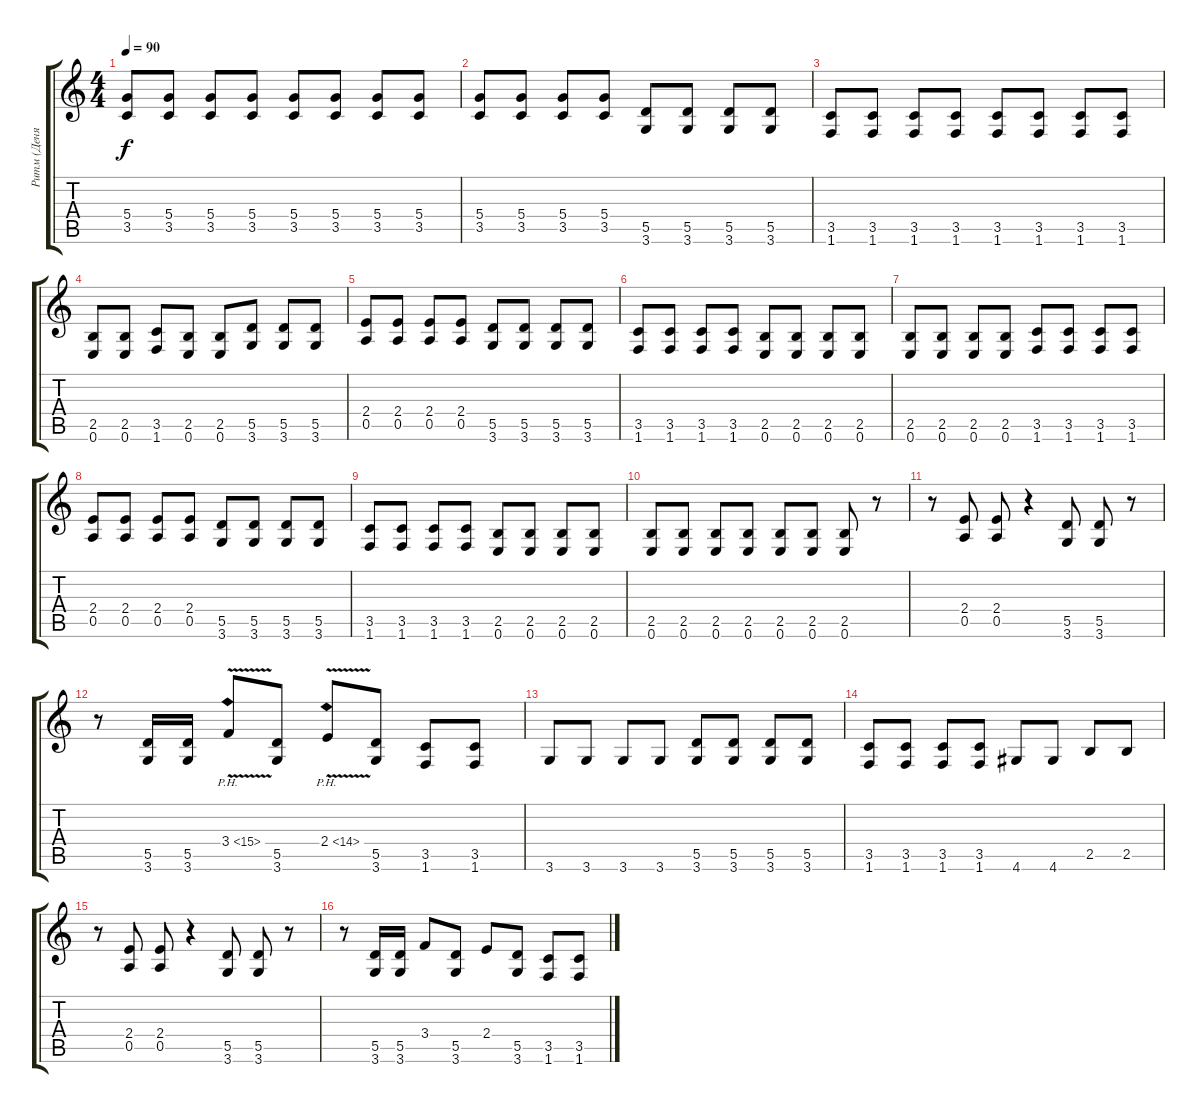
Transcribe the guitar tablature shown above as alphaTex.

\track ("Ритм (Деня)" "Ритм (Деня") {instrument distortionguitar}
\staff {score tabs}
\tuning (E4 B3 G3 D3 A2 E2) {hide}
\ts (4 4)
\tempo 90
\clef g2
\ks c
(5.4 3.5).8{dy f} (5.4 3.5).8 (5.4 3.5).8 (5.4 3.5).8 (5.4 3.5).8 (5.4 3.5).8 (5.4 3.5).8 (5.4 3.5).8 |
(5.4 3.5).8 (5.4 3.5).8 (5.4 3.5).8 (5.4 3.5).8 (5.5 3.6).8 (5.5 3.6).8 (5.5 3.6).8 (5.5 3.6).8 |
(3.5 1.6).8 (3.5 1.6).8 (3.5 1.6).8 (3.5 1.6).8 (3.5 1.6).8 (3.5 1.6).8 (3.5 1.6).8 (3.5 1.6).8 |
(2.5 0.6).8 (2.5 0.6).8 (3.5 1.6).8 (2.5 0.6).8 (2.5 0.6).8 (5.5 3.6).8 (5.5 3.6).8 (5.5 3.6).8 |
(2.4 0.5).8 (2.4 0.5).8 (2.4 0.5).8 (2.4 0.5).8 (5.5 3.6).8 (5.5 3.6).8 (5.5 3.6).8 (5.5 3.6).8 |
(3.5 1.6).8 (3.5 1.6).8 (3.5 1.6).8 (3.5 1.6).8 (2.5 0.6).8 (2.5 0.6).8 (2.5 0.6).8 (2.5 0.6).8 |
(2.5 0.6).8 (2.5 0.6).8 (2.5 0.6).8 (2.5 0.6).8 (3.5 1.6).8 (3.5 1.6).8 (3.5 1.6).8 (3.5 1.6).8 |
(2.4 0.5).8 (2.4 0.5).8 (2.4 0.5).8 (2.4 0.5).8 (5.5 3.6).8 (5.5 3.6).8 (5.5 3.6).8 (5.5 3.6).8 |
(3.5 1.6).8 (3.5 1.6).8 (3.5 1.6).8 (3.5 1.6).8 (2.5 0.6).8 (2.5 0.6).8 (2.5 0.6).8 (2.5 0.6).8 |
(2.5 0.6).8 (2.5 0.6).8 (2.5 0.6).8 (2.5 0.6).8 (2.5 0.6).8 (2.5 0.6).8 (2.5 0.6).8 r.8 |
r.8 (2.4 0.5).8 (2.4 0.5).8 r.4 (5.5 3.6).8 (5.5 3.6).8 r.8 |
r.8 (5.5 3.6).16 (5.5 3.6).16 3.4{ph 12 v}.8 (5.5 3.6).8 2.4{ph 12 v}.8 (5.5 3.6).8 (3.5 1.6).8 (3.5 1.6).8 |
3.6.8 3.6.8 3.6.8 3.6.8 (5.5 3.6).8 (5.5 3.6).8 (5.5 3.6).8 (5.5 3.6).8 |
(3.5 1.6).8 (3.5 1.6).8 (3.5 1.6).8 (3.5 1.6).8 4.6.8 4.6.8 2.5.8 2.5.8 |
r.8 (2.4 0.5).8 (2.4 0.5).8 r.4 (5.5 3.6).8 (5.5 3.6).8 r.8 |
r.8 (5.5 3.6).16 (5.5 3.6).16 3.4.8 (5.5 3.6).8 2.4.8 (5.5 3.6).8 (3.5 1.6).8 (3.5 1.6).8
